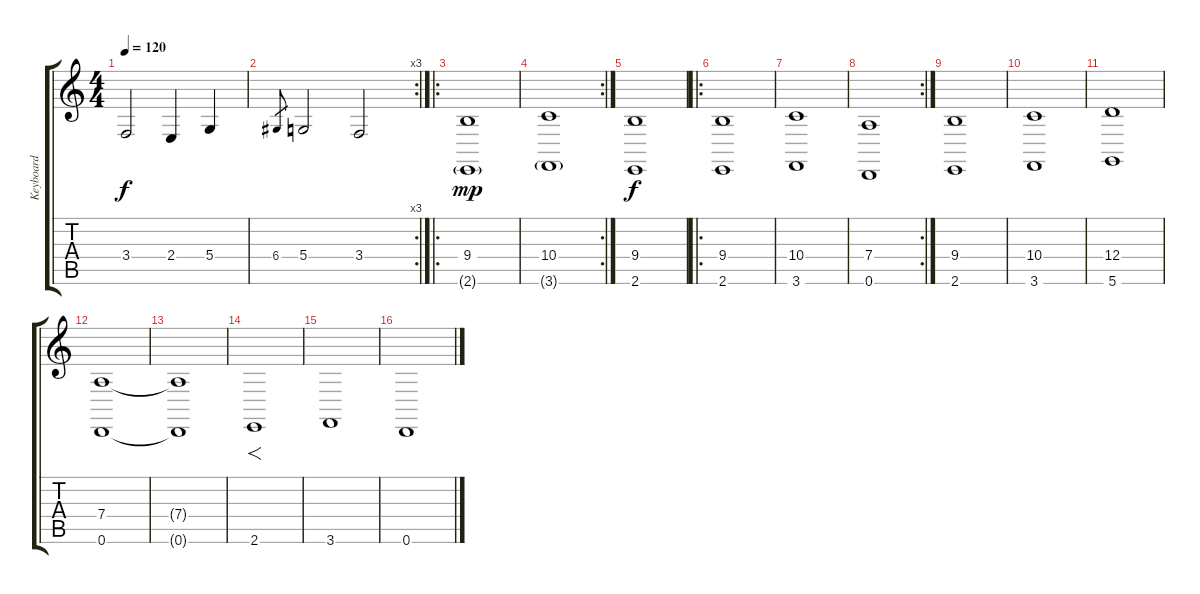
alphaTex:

\track ("Keyboard" "Keyboard") {instrument synthstrings2}
\staff {score tabs}
\tuning (E4 B3 G3 D3 A2 D2) {hide}
\ts (4 4)
\tempo 120
\clef g2
\ks c
3.4.2{dy f} 2.4.4 5.4.4 |
\rc 3
6.4.8{gr} 5.4.2 3.4.2 |
\ro
(9.4 2.6{g}).1{dy mp} |
\rc 2
(10.4 3.6{g}).1 |
(9.4 2.6).1{dy f} |
\ro
(9.4 2.6).1 |
(10.4 3.6).1 |
\rc 2
(7.4 0.6).1 |
(9.4 2.6).1 |
(10.4 3.6).1 |
(12.4 5.6).1 |
(7.4 0.6).1 |
(7.4{t} 0.6{t}).1 |
2.6.1{f} |
3.6.1 |
0.6.1
